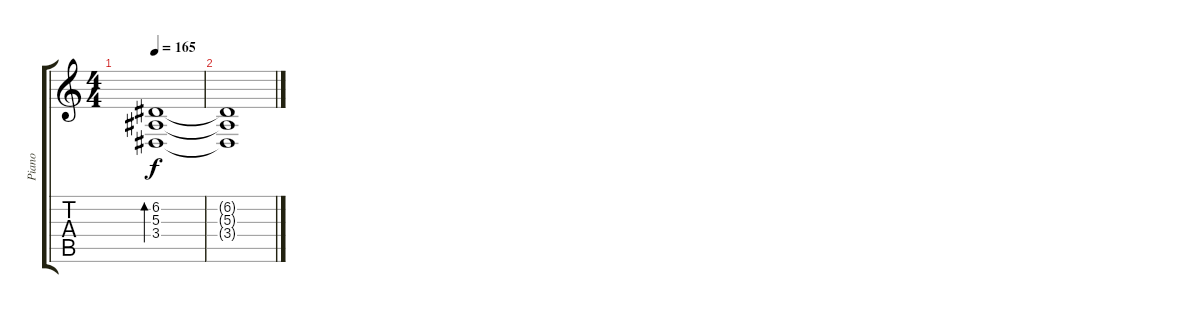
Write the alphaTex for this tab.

\track ("Piano" "Piano") {instrument electricgrandpiano}
\staff {score tabs}
\tuning (D4 A3 F3 C3 G2 C2) {hide}
\ts (4 4)
\tempo 165
\clef g2
\ks c
(6.2 5.3 3.4).1{bd 480 dy f} |
(6.2{t} 5.3{t} 3.4{t}).1
